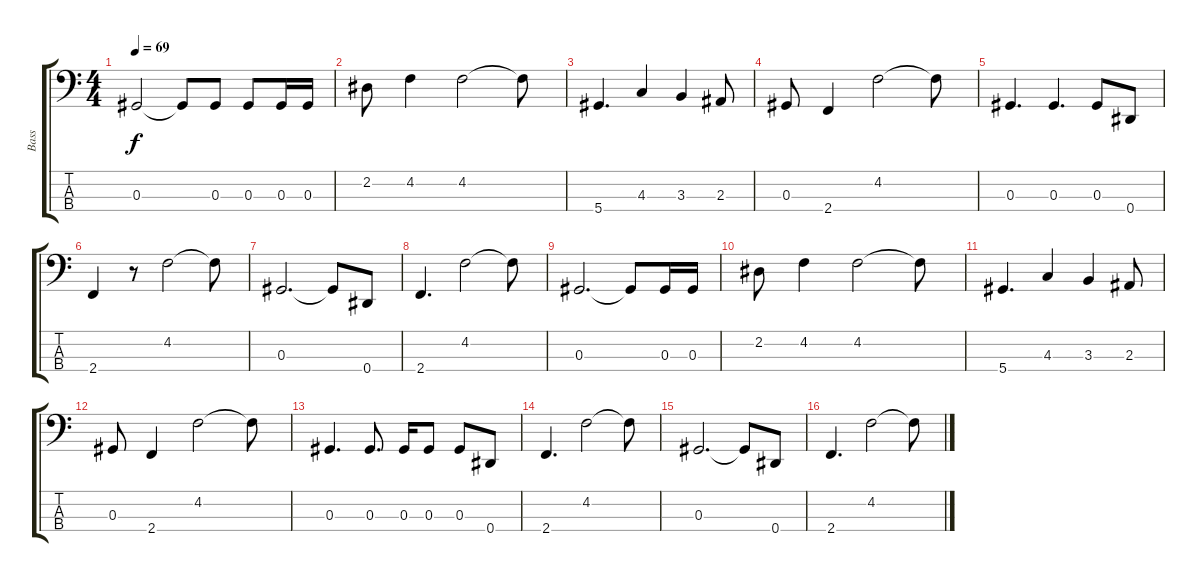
\track ("Bass" "Bass") {instrument electricbasspick}
\staff {score tabs}
\tuning (Gb2 Db2 Ab1 Eb1) {hide}
\ts (4 4)
\tempo 69
\clef f4
\ks c
0.3.2{dy f} 0.3{t}.8 0.3.8 0.3.8 0.3.16 0.3.16 |
2.2.8 4.2.4 4.2.2 4.2{t}.8 |
5.4.4{d} 4.3.4 3.3.4 2.3.8 |
0.3.8 2.4.4 4.2.2 4.2{t}.8 |
0.3.4{d} 0.3.4{d} 0.3.8 0.4.8 |
2.4.4 r.8 4.2.2 4.2{t}.8 |
0.3.2{d} 0.3{t}.8 0.4.8 |
2.4.4{d} 4.2.2 4.2{t}.8 |
0.3.2{d} 0.3{t}.8 0.3.16 0.3.16 |
2.2.8 4.2.4 4.2.2 4.2{t}.8 |
5.4.4{d} 4.3.4 3.3.4 2.3.8 |
0.3.8 2.4.4 4.2.2 4.2{t}.8 |
0.3.4{d} 0.3.8{d} 0.3.16 0.3.8 0.3.8 0.4.8 |
2.4.4{d} 4.2.2 4.2{t}.8 |
0.3.2{d} 0.3{t}.8 0.4.8 |
2.4.4{d} 4.2.2 4.2{t}.8
